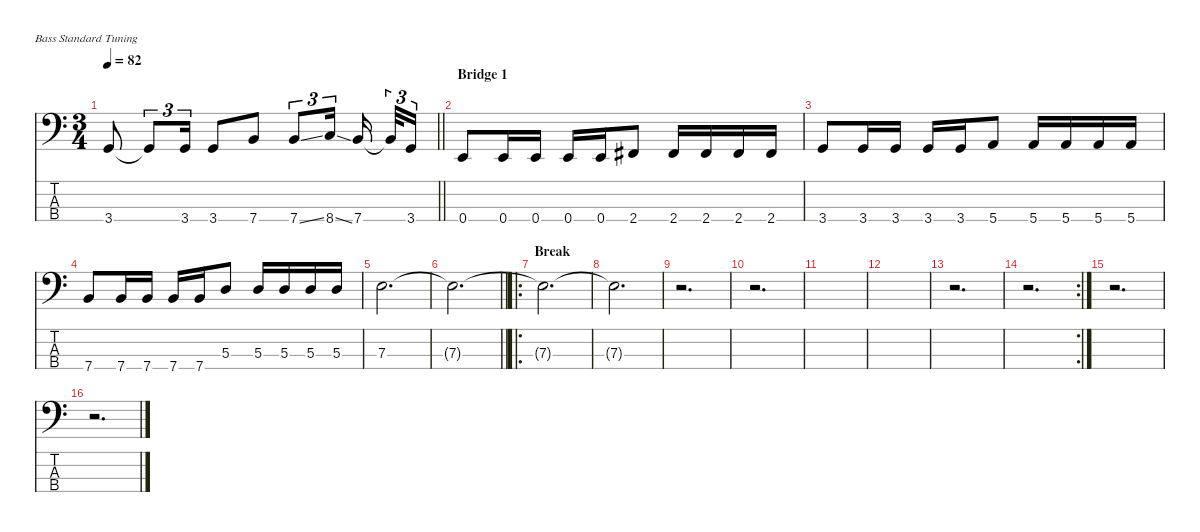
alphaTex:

\defaultSystemsLayout 4
\hideDynamics
\bracketExtendMode nobrackets
\singleTrackTrackNamePolicy hidden
\multiTrackTrackNamePolicy hidden
\firstSystemTrackNameMode fullname
\otherSystemsTrackNameOrientation horizontal
\track ("Bass" "el.bs.") {defaultSystemsLayout 4 instrument electricbassfinger}
\staff {score tabs}
\tuning (G2 D2 A1 E1)
\ts (3 4)
\tempo 82
\clef f4
\barLineRight lightlight
\ks c
3.4.8{dy f beam Up} 3.4{t}.8{tu (3 2) beam Up} 3.4.16{tu (3 2) beam Up} 3.4.8{beam Up} 7.4.8{beam Up} 7.4{ss}.8{tu (3 2) beam Up} 8.4{ss}.16{tu (3 2) beam Up} 7.4.16{beam Up} 7.4{t}.32{tu (3 2) beam Up} 3.4.16{tu (3 2) beam Up} |
\section ("" "Bridge 1")
0.4.8{beam Up} 0.4.16{beam Up} 0.4.16{beam Up} 0.4.16{beam Up} 0.4.16{beam Up} 2.4{acc #}.8{beam Up} 2.4{acc #}.16{beam Up} 2.4{acc #}.16{beam Up} 2.4{acc #}.16{beam Up} 2.4{acc #}.16{beam Up} |
3.4.8{beam Up} 3.4.16{beam Up} 3.4.16{beam Up} 3.4.16{beam Up} 3.4.16{beam Up} 5.4.8{beam Up} 5.4.16{beam Up} 5.4.16{beam Up} 5.4.16{beam Up} 5.4.16{beam Up} |
7.4.8{beam Up} 7.4.16{beam Up} 7.4.16{beam Up} 7.4.16{beam Up} 7.4.16{beam Up} 5.3.8{beam Up} 5.3.16{beam Up} 5.3.16{beam Up} 5.3.16{beam Up} 5.3.16{beam Up} |
7.3.2{d beam Down} |
\barLineRight lightlight
7.3{t}.2{d beam Down} |
\ro
\section ("" "Break")
7.3{t}.2{d beam Down} |
7.3{t}.2{d beam Down} |
r.2{d beam Down} |
r.2{d beam Down} |
|
|
r.2{d beam Down} |
\rc 2
r.2{d beam Down} |
r.2{d beam Down} |
r.2{d beam Down}
